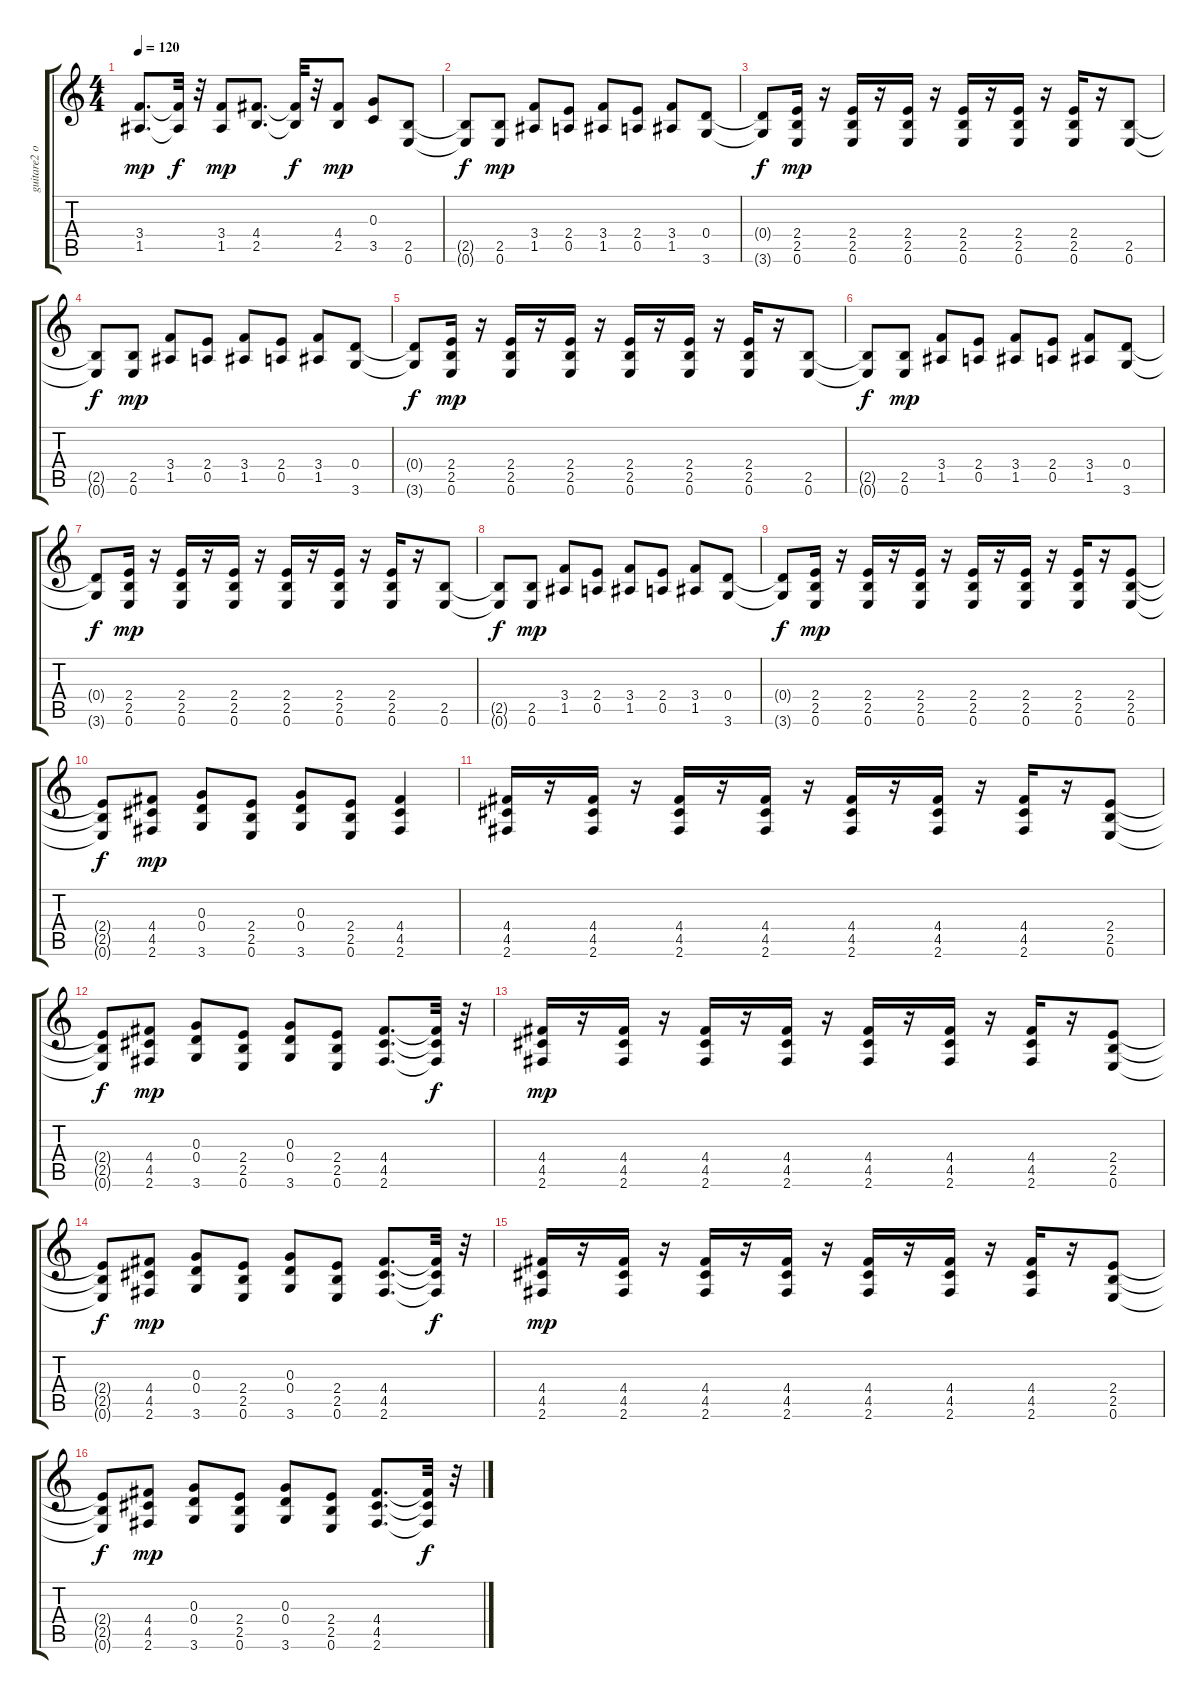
\track ("guitare2 overdrive" "guitare2 o") {instrument overdrivenguitar}
\staff {score tabs}
\tuning (E4 B3 G3 D3 A2 E2) {hide}
\ts (4 4)
\tempo 120
\clef g2
\ks c
(3.4 1.5).8{d dy mp} (3.4{t} 1.5{t}).32{dy f} r.32 (3.4 1.5).8{dy mp} (4.4 2.5).8{d} (4.4{t} 2.5{t}).32{dy f} r.32 (4.4 2.5).8{dy mp} (0.3 3.5).8 (2.5 0.6).8 |
(2.5{t} 0.6{t}).8{dy f} (2.5 0.6).8{dy mp} (3.4 1.5).8 (2.4 0.5).8 (3.4 1.5).8 (2.4 0.5).8 (3.4 1.5).8 (0.4 3.6).8 |
(0.4{t} 3.6{t}).8{dy f} (2.4 2.5 0.6).16{dy mp} r.16 (2.4 2.5 0.6).16 r.16 (2.4 2.5 0.6).16 r.16 (2.4 2.5 0.6).16 r.16 (2.4 2.5 0.6).16 r.16 (2.4 2.5 0.6).16 r.16 (2.5 0.6).8 |
(2.5{t} 0.6{t}).8{dy f} (2.5 0.6).8{dy mp} (3.4 1.5).8 (2.4 0.5).8 (3.4 1.5).8 (2.4 0.5).8 (3.4 1.5).8 (0.4 3.6).8 |
(0.4{t} 3.6{t}).8{dy f} (2.4 2.5 0.6).16{dy mp} r.16 (2.4 2.5 0.6).16 r.16 (2.4 2.5 0.6).16 r.16 (2.4 2.5 0.6).16 r.16 (2.4 2.5 0.6).16 r.16 (2.4 2.5 0.6).16 r.16 (2.5 0.6).8 |
(2.5{t} 0.6{t}).8{dy f} (2.5 0.6).8{dy mp} (3.4 1.5).8 (2.4 0.5).8 (3.4 1.5).8 (2.4 0.5).8 (3.4 1.5).8 (0.4 3.6).8 |
(0.4{t} 3.6{t}).8{dy f} (2.4 2.5 0.6).16{dy mp} r.16 (2.4 2.5 0.6).16 r.16 (2.4 2.5 0.6).16 r.16 (2.4 2.5 0.6).16 r.16 (2.4 2.5 0.6).16 r.16 (2.4 2.5 0.6).16 r.16 (2.5 0.6).8 |
(2.5{t} 0.6{t}).8{dy f} (2.5 0.6).8{dy mp} (3.4 1.5).8 (2.4 0.5).8 (3.4 1.5).8 (2.4 0.5).8 (3.4 1.5).8 (0.4 3.6).8 |
(0.4{t} 3.6{t}).8{dy f} (2.4 2.5 0.6).16{dy mp} r.16 (2.4 2.5 0.6).16 r.16 (2.4 2.5 0.6).16 r.16 (2.4 2.5 0.6).16 r.16 (2.4 2.5 0.6).16 r.16 (2.4 2.5 0.6).16 r.16 (2.4 2.5 0.6).8 |
(2.4{t} 2.5{t} 0.6{t}).8{dy f} (4.4 4.5 2.6).8{dy mp} (0.3 0.4 3.6).8 (2.4 2.5 0.6).8 (0.3 0.4 3.6).8 (2.4 2.5 0.6).8 (4.4 4.5 2.6).4 |
(4.4 4.5 2.6).16 r.16 (4.4 4.5 2.6).16 r.16 (4.4 4.5 2.6).16 r.16 (4.4 4.5 2.6).16 r.16 (4.4 4.5 2.6).16 r.16 (4.4 4.5 2.6).16 r.16 (4.4 4.5 2.6).16 r.16 (2.4 2.5 0.6).8 |
(2.4{t} 2.5{t} 0.6{t}).8{dy f} (4.4 4.5 2.6).8{dy mp} (0.3 0.4 3.6).8 (2.4 2.5 0.6).8 (0.3 0.4 3.6).8 (2.4 2.5 0.6).8 (4.4 4.5 2.6).8{d} (4.4{t} 4.5{t} 2.6{t}).32{dy f} r.32 |
(4.4 4.5 2.6).16{dy mp} r.16 (4.4 4.5 2.6).16 r.16 (4.4 4.5 2.6).16 r.16 (4.4 4.5 2.6).16 r.16 (4.4 4.5 2.6).16 r.16 (4.4 4.5 2.6).16 r.16 (4.4 4.5 2.6).16 r.16 (2.4 2.5 0.6).8 |
(2.4{t} 2.5{t} 0.6{t}).8{dy f} (4.4 4.5 2.6).8{dy mp} (0.3 0.4 3.6).8 (2.4 2.5 0.6).8 (0.3 0.4 3.6).8 (2.4 2.5 0.6).8 (4.4 4.5 2.6).8{d} (4.4{t} 4.5{t} 2.6{t}).32{dy f} r.32 |
(4.4 4.5 2.6).16{dy mp} r.16 (4.4 4.5 2.6).16 r.16 (4.4 4.5 2.6).16 r.16 (4.4 4.5 2.6).16 r.16 (4.4 4.5 2.6).16 r.16 (4.4 4.5 2.6).16 r.16 (4.4 4.5 2.6).16 r.16 (2.4 2.5 0.6).8 |
(2.4{t} 2.5{t} 0.6{t}).8{dy f} (4.4 4.5 2.6).8{dy mp} (0.3 0.4 3.6).8 (2.4 2.5 0.6).8 (0.3 0.4 3.6).8 (2.4 2.5 0.6).8 (4.4 4.5 2.6).8{d} (4.4{t} 4.5{t} 2.6{t}).32{dy f} r.32
